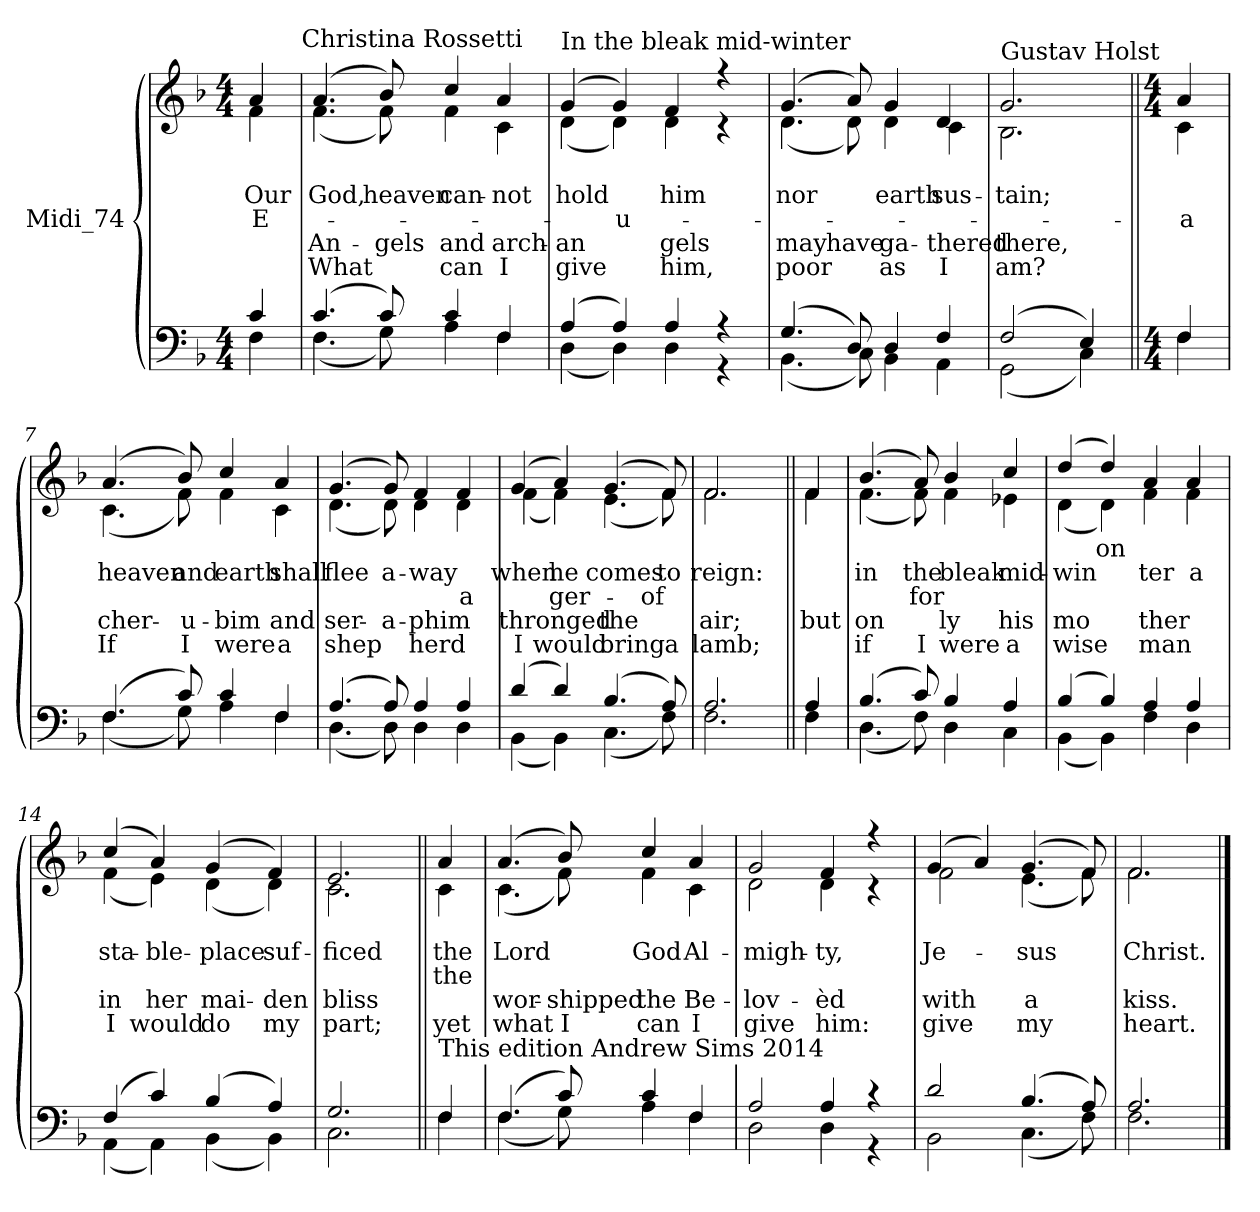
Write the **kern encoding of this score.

**kern	**kern	**text	**text	**text	**text	**text
*part2	*part1	*part1	*part1	*part1	*part1	*part1
*staff2	*staff1	*staff1	*staff1	*staff1	*staff1	*staff1
*I"Midi_74	*I"Midi_74	*	*	*	*	*
*clefF4	*clefG2	*	*	*	*	*
*k[b-]	*k[b-]	*	*	*	*	*
*F:	*F:	*	*	*	*	*
*M4/4	*M4/4	*	*	*	*	*
*MM120	*MM120	*	*	*	*	*
=1	=1	=1	=1	=1	=1	=1
*^	*	*	*	*	*	*
!	!	!	!	!	!LO:LY:b	!	!
*	*	*^	*	*	*	*	*
!	!	!	!	!	!LO:LY:b	!	!	!
4c/	4F\	4a/	4f\	.	-Our	E-	.	.
!	!	!	!LO:TX:a:t=Christina Rossetti	!	!	!	!	!
=2	=2	=2	=2	=2	=2	=2	=2	=2
!	!	!	!	!LO:LY:b	!	!LO:LY:b	!	!LO:LY:b
!	!	!	!	!	!LO:LY:b	!	!LO:LY:b	!
(>4.c/	(<4.F\	(>4.a/	(<4.f\	.	God,	.	An-	What
!	!	!	!	!LO:LY:b	!	!LO:LY:b	!	!
!	!	!	!	!	!LO:LY:b	!	!LO:LY:b	!
8c/)	8G\)	8b-/)	8f\)	.	-heaven	.	gels	.
!	!	!	!	!LO:LY:b	!	!LO:LY:b	!	!LO:LY:b
!	!	!	!	!	!LO:LY:b	!	!LO:LY:b	!
4c/	4A\	4cc/	4f\	.	can-	.	-and	can
!	!	!	!	!LO:LY:b	!	!LO:LY:b	!	!LO:LY:b
!	!	!	!	!	!LO:LY:b	!	!LO:LY:b	!
4F/	4F\	4a/	4c\	.	not	.	arch-	I
=3	=3	=3	=3	=3	=3	=3	=3	=3
!	!	!LO:TX:a:t=In the bleak mid-winter	!	!	!	!	!	!
!	!	!	!	!LO:LY:b	!	!LO:LY:b	!	!LO:LY:b
!	!	!	!	!	!LO:LY:b	!	!LO:LY:b	!
(>4A/	(<4D\	(>4g/	(<4d\	.	hold	.	an	-give
!	!	!	!	!	!	!LO:LY:b	!	!
4A/)	4D\)	4g/)	4d\)	.	.	u-	.	.
!	!	!	!	!LO:LY:b	!	!LO:LY:b	!	!LO:LY:b
!	!	!	!	!	!LO:LY:b	!	!LO:LY:b	!
4A/	4D\	4f/	4d\	.	him	.	gels	him,
4r	4r	4r	4r	.	.	.	.	.
=4	=4	=4	=4	=4	=4	=4	=4	=4
!	!	!	!	!LO:LY:b	!	!LO:LY:b	!	!LO:LY:b
!	!	!	!	!	!LO:LY:b	!	!LO:LY:b	!
(>4.G/	(<4.BB-\	(>4.g/	(<4.d\	.	nor	.	may	-poor
!	!	!	!	!LO:LY:b	!	!LO:LY:b	!	!
!	!	!	!	!	!	!	!LO:LY:b	!
8D/)	8C\)	8a/)	8d\)	.	.	.	have	.
!	!	!	!	!LO:LY:b	!	!LO:LY:b	!	!LO:LY:b
!	!	!	!	!	!LO:LY:b	!	!LO:LY:b	!
4D/	4BB-\	4g/	4d\	.	earth	.	ga-	as
!	!	!	!	!LO:LY:b	!	!LO:LY:b	!	!LO:LY:b
!	!	!	!	!	!LO:LY:b	!	!LO:LY:b	!
4F/	4AA\	4d/	4c\	.	-sus-	.	-thered	I
=5	=5	=5	=5	=5	=5	=5	=5	=5
!	!	!LO:TX:a:t=Gustav Holst	!	!	!	!	!	!
!	!	!	!	!LO:LY:b	!	!LO:LY:b	!	!LO:LY:b
!	!	!	!	!	!LO:LY:b	!	!LO:LY:b	!
(>2F/	(<2GG\	2.g/	2.B-\	.	tain;	.	there,	am?
4E/)	4C\)	.	.	.	.	.	.	.
!!LO:LB:g=z	!!
=6||	=6||	=6||	=6||	=6||	=6||	=6||	=6||	=6||
*M4/4	*	*M4/4	*	*	*	*	*	*
!	!	!	!	!	!	!LO:LY:b	!	!
4F/	4F\	4a/	4c\	.	.	a	.	.
=7	=7	=7	=7	=7	=7	=7	=7	=7
!	!	!	!	!LO:LY:b	!	!LO:LY:b	!	!LO:LY:b
!	!	!	!	!	!LO:LY:b	!	!LO:LY:b	!
(>4.F/	(<4.F\	(>4.a/	(<4.c\	.	heaven	.	cher-	If
!	!	!	!	!LO:LY:b	!	!	!	!LO:LY:b
!	!	!	!	!	!LO:LY:b	!	!LO:LY:b	!
8c/)	8G\)	8b-/)	8f\)	.	-and	.	u-	I
!	!	!	!	!LO:LY:b	!	!LO:LY:b	!	!LO:LY:b
!	!	!	!	!	!LO:LY:b	!	!LO:LY:b	!
4c/	4A\	4cc/	4f\	.	-earth	.	bim	were
!	!	!	!	!LO:LY:b	!	!LO:LY:b	!	!LO:LY:b
!	!	!	!	!	!LO:LY:b	!	!LO:LY:b	!
4F/	4F\	4a/	4c\	.	shall	.	and	a
=8	=8	=8	=8	=8	=8	=8	=8	=8
!	!	!	!	!LO:LY:b	!	!LO:LY:b	!	!LO:LY:b
!	!	!	!	!	!LO:LY:b	!	!LO:LY:b	!
(>4.A/	(<4.D\	(>4.g/	(<4.d\	.	flee	.	ser-	shep
!	!	!	!	!	!LO:LY:b	!	!LO:LY:b	!
8A/)	8D\)	8g/)	8d\)	.	-a-	.	-a-	.
!	!	!	!	!LO:LY:b	!	!LO:LY:b	!	!LO:LY:b
!	!	!	!	!	!LO:LY:b	!	!LO:LY:b	!
4A/	4D\	4f/	4d\	.	-way	.	phim	herd
!	!	!	!	!	!	!LO:LY:b	!	!
4A/	4D\	4f/	4d\	.	.	a	.	.
=9	=9	=9	=9	=9	=9	=9	=9	=9
!	!	!	!	!LO:LY:b	!	!LO:LY:b	!	!LO:LY:b
!	!	!	!	!	!LO:LY:b	!	!LO:LY:b	!
(>4d/	(<4BB-\	(>4g/	(<4f\	.	when	.	thronged	-I
!	!	!	!	!LO:LY:b	!	!LO:LY:b	!	!LO:LY:b
!	!	!	!	!	!LO:LY:b	!	!	!
4d/)	4BB-\)	4a/)	4f\)	.	he	ger-	.	-would
!	!	!	!	!LO:LY:b	!	!LO:LY:b	!	!LO:LY:b
!	!	!	!	!	!LO:LY:b	!	!LO:LY:b	!
(>4.B-/	(<4.C\	(>4.g/	(<4.e\	.	comes	.	the	bring
!	!	!	!	!LO:LY:b	!	!LO:LY:b	!	!LO:LY:b
!	!	!	!	!	!LO:LY:b	!	!	!
8A/)	8F\)	8f/)	8f\)	.	to	of	.	a
=10	=10	=10	=10	=10	=10	=10	=10	=10
!	!	!	!	!LO:LY:b	!	!LO:LY:b	!	!LO:LY:b
!	!	!	!	!	!LO:LY:b	!	!LO:LY:b	!
2.A/	2.F\	2.f/	2.f\	.	reign:	.	air;	lamb;
!!LO:LB:g=z	!!
=11||	=11||	=11||	=11||	=11||	=11||	=11||	=11||	=11||
!	!	!	!	!	!	!LO:LY:b	!	!
!	!	!	!	!	!	!	!LO:LY:b	!
4A/	4F\	4f/	4f\	.	.	.	-but	.
=12	=12	=12	=12	=12	=12	=12	=12	=12
!	!	!	!	!LO:LY:b	!	!LO:LY:b	!	!LO:LY:b
!	!	!	!	!	!LO:LY:b	!	!LO:LY:b	!
(>4.B-/	(<4.D\	(>4.b-/	(<4.f\	.	in	.	on	if
!	!	!	!	!LO:LY:b	!	!LO:LY:b	!	!LO:LY:b
!	!	!	!	!	!LO:LY:b	!	!	!
8c/)	8F\)	8a/)	8f\)	.	the	for	.	I
!	!	!	!	!LO:LY:b	!	!LO:LY:b	!	!LO:LY:b
!	!	!	!	!	!LO:LY:b	!	!LO:LY:b	!
4B-/	4D\	4b-/	4f\	.	bleak	.	ly	were
!	!	!	!	!LO:LY:b	!	!LO:LY:b	!	!LO:LY:b
!	!	!	!	!	!LO:LY:b	!	!LO:LY:b	!
4A/	4C\	4cc/	4e-X\	.	mid-	.	-his	a
=13	=13	=13	=13	=13	=13	=13	=13	=13
!	!	!	!	!LO:LY:b	!	!LO:LY:b	!	!LO:LY:b
!	!	!	!	!	!LO:LY:b	!	!LO:LY:b	!
(>4B-/	(<4BB-\	(>4dd/	(<4d\	.	win	.	mo	wise
!	!	!	!	!LO:LY:b	!	!	!	!
4B-/)	4BB-\)	4dd/)	4d\)	on	.	.	.	.
!	!	!	!	!LO:LY:b	!	!LO:LY:b	!	!LO:LY:b
!	!	!	!	!	!LO:LY:b	!	!LO:LY:b	!
4A/	4F\	4a/	4f\	.	ter	.	ther	man
!	!	!	!	!	!LO:LY:b	!	!	!
4A/	4D\	4a/	4f\	.	a	.	.	.
=14	=14	=14	=14	=14	=14	=14	=14	=14
!	!	!	!	!LO:LY:b	!	!LO:LY:b	!	!LO:LY:b
!	!	!	!	!	!LO:LY:b	!	!LO:LY:b	!
(>4F/	(<4AA\	(>4cc/	(<4f\	.	sta-	.	-in	I
!	!	!	!	!	!	!	!	!LO:LY:b
!	!	!	!	!	!LO:LY:b	!	!LO:LY:b	!
4c/)	4AA\)	4a/)	4e\)	.	ble-	.	-her	would
!	!	!	!	!LO:LY:b	!	!LO:LY:b	!	!LO:LY:b
!	!	!	!	!	!LO:LY:b	!	!LO:LY:b	!
(>4B-/	(<4BB-\	(>4g/	(<4d\	.	place	.	mai-	do
!	!	!	!	!	!	!LO:LY:b	!	!LO:LY:b
!	!	!	!	!	!LO:LY:b	!	!LO:LY:b	!
4A/)	4BB-\)	4f/)	4d\)	.	-suf-	.	-den	-my
=15	=15	=15	=15	=15	=15	=15	=15	=15
!	!	!	!	!LO:LY:b	!	!LO:LY:b	!	!LO:LY:b
!	!	!	!	!	!LO:LY:b	!	!LO:LY:b	!
2.G/	2.C\	2.e/	2.c\	.	ficed	.	bliss	part;
!!LO:PB:g=z	!!
=16||	=16||	=16||	=16||	=16||	=16||	=16||	=16||	=16||
!LO:TX:a:t=This edition  Andrew Sims 2014	!	!	!	!	!	!	!	!
!	!	!	!	!	!	!LO:LY:b	!	!LO:LY:b
!	!	!	!	!	!LO:LY:b	!	!	!
4F/	4F\	4a/	4c\	.	the	the	.	yet
=17	=17	=17	=17	=17	=17	=17	=17	=17
!	!	!	!	!LO:LY:b	!	!LO:LY:b	!	!LO:LY:b
!	!	!	!	!	!LO:LY:b	!	!LO:LY:b	!
(>4.F/	(<4.F\	(>4.a/	(<4.c\	.	Lord	.	wor-	what
!	!	!	!	!LO:LY:b	!	!LO:LY:b	!	!LO:LY:b
!	!	!	!	!	!	!	!LO:LY:b	!
8c/)	8G\)	8b-/)	8f\)	.	.	.	-shipped	I
!	!	!	!	!LO:LY:b	!	!LO:LY:b	!	!LO:LY:b
!	!	!	!	!	!LO:LY:b	!	!LO:LY:b	!
4c/	4A\	4cc/	4f\	.	God	.	the	can
!	!	!	!	!LO:LY:b	!	!LO:LY:b	!	!LO:LY:b
!	!	!	!	!	!LO:LY:b	!	!LO:LY:b	!
4F/	4F\	4a/	4c\	.	Al-	.	-Be-	I
=18	=18	=18	=18	=18	=18	=18	=18	=18
!	!	!	!	!LO:LY:b	!	!LO:LY:b	!	!LO:LY:b
!	!	!	!	!	!LO:LY:b	!	!LO:LY:b	!
2A/	2D\	2g/	2d\	.	migh-	.	-lov-	-give
!	!	!	!	!LO:LY:b	!	!LO:LY:b	!	!LO:LY:b
!	!	!	!	!	!LO:LY:b	!	!LO:LY:b	!
4A/	4D\	4f/	4d\	.	-ty,	.	èd	him:
4r	4r	4r	4r	.	.	.	.	.
=19	=19	=19	=19	=19	=19	=19	=19	=19
!	!	!	!	!LO:LY:b	!	!LO:LY:b	!	!LO:LY:b
!	!	!	!	!	!LO:LY:b	!	!LO:LY:b	!
2d/	2BB-\	(>4g/	2f\	.	Je-	.	-with	give
.	.	4a/)	.	.	.	.	.	.
!	!	!	!	!LO:LY:b	!	!LO:LY:b	!	!LO:LY:b
!	!	!	!	!	!LO:LY:b	!	!LO:LY:b	!
(>4.B-/	(<4.C\	(>4.g/	(<4.e\	.	sus	.	a	my
8A/)	8F\)	8f/)	8f\)	.	.	.	.	.
=20	=20	=20	=20	=20	=20	=20	=20	=20
!	!	!	!	!LO:LY:b	!	!LO:LY:b	!	!LO:LY:b
!	!	!	!	!	!LO:LY:b	!	!LO:LY:b	!
2.A/	2.F\	2.f/	2.f\	.	Christ.	.	kiss.	heart.
*v	*v	*	*	*	*	*	*	*
*	*v	*v	*	*	*	*	*
==	==	==	==	==	==	==
*-	*-	*-	*-	*-	*-	*-
